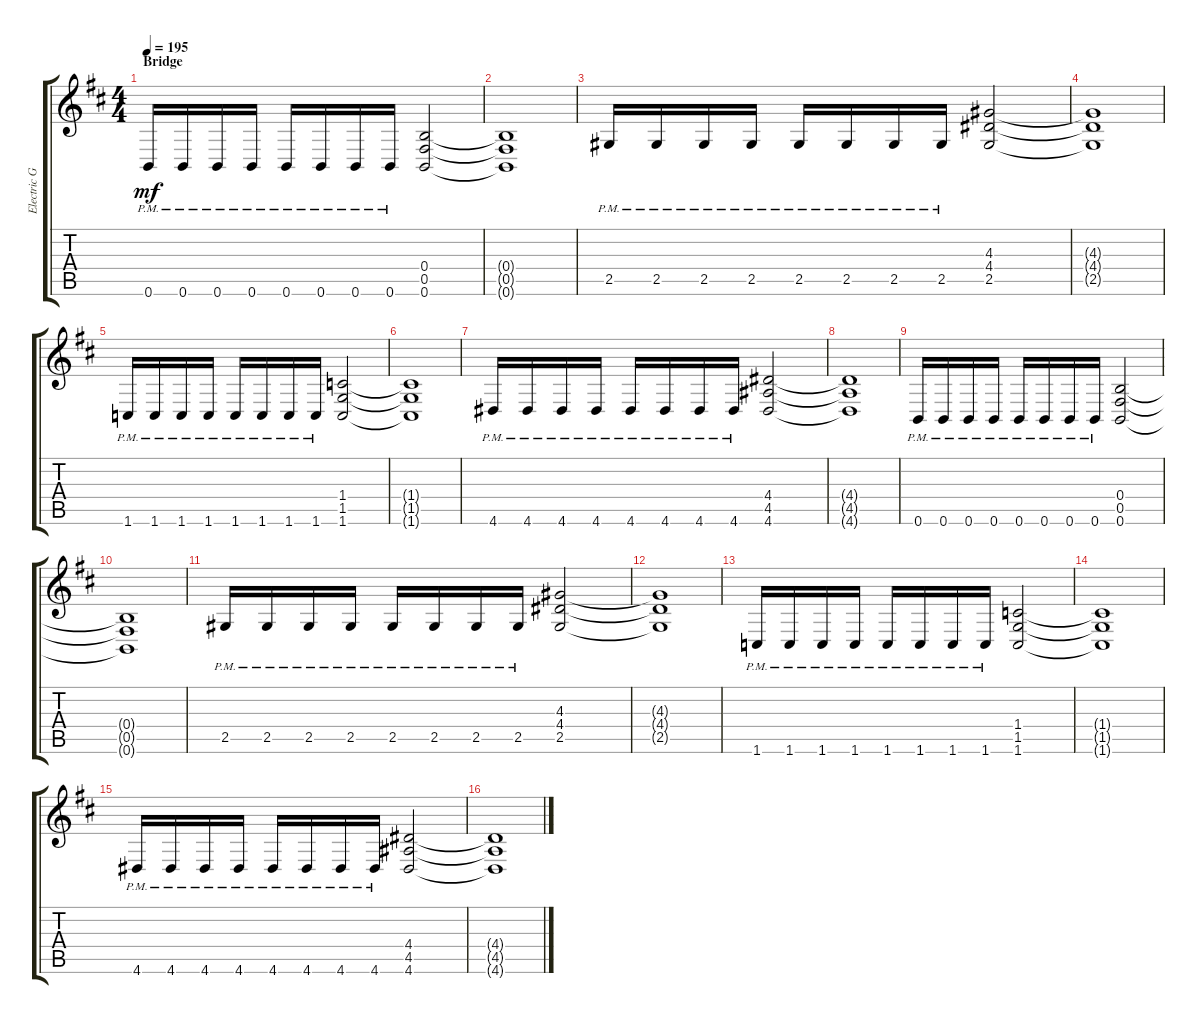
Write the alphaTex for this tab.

\track ("Electric Guitar 1" "Electric G") {instrument distortionguitar}
\staff {score tabs}
\tuning (Db4 Ab3 E3 B2 Gb2 B1) {hide}
\ts (4 4)
\section ("" "Bridge")
\tempo 195
\clef g2
\ks bminor
0.6{pm}.16{dy mf} 0.6{pm}.16 0.6{pm}.16 0.6{pm}.16 0.6{pm}.16 0.6{pm}.16 0.6{pm}.16 0.6{pm}.16 (0.4 0.5 0.6).2 |
(0.4{t} 0.5{t} 0.6{t}).1 |
2.5{pm}.16 2.5{pm}.16 2.5{pm}.16 2.5{pm}.16 2.5{pm}.16 2.5{pm}.16 2.5{pm}.16 2.5{pm}.16 (4.3 4.4 2.5).2 |
(4.3{t} 4.4{t} 2.5{t}).1 |
1.6{pm}.16 1.6{pm}.16 1.6{pm}.16 1.6{pm}.16 1.6{pm}.16 1.6{pm}.16 1.6{pm}.16 1.6{pm}.16 (1.4 1.5 1.6).2 |
(1.4{t} 1.5{t} 1.6{t}).1 |
4.6{pm}.16 4.6{pm}.16 4.6{pm}.16 4.6{pm}.16 4.6{pm}.16 4.6{pm}.16 4.6{pm}.16 4.6{pm}.16 (4.4 4.5 4.6).2 |
(4.4{t} 4.5{t} 4.6{t}).1 |
0.6{pm}.16 0.6{pm}.16 0.6{pm}.16 0.6{pm}.16 0.6{pm}.16 0.6{pm}.16 0.6{pm}.16 0.6{pm}.16 (0.4 0.5 0.6).2 |
(0.4{t} 0.5{t} 0.6{t}).1 |
2.5{pm}.16 2.5{pm}.16 2.5{pm}.16 2.5{pm}.16 2.5{pm}.16 2.5{pm}.16 2.5{pm}.16 2.5{pm}.16 (4.3 4.4 2.5).2 |
(4.3{t} 4.4{t} 2.5{t}).1 |
1.6{pm}.16 1.6{pm}.16 1.6{pm}.16 1.6{pm}.16 1.6{pm}.16 1.6{pm}.16 1.6{pm}.16 1.6{pm}.16 (1.4 1.5 1.6).2 |
(1.4{t} 1.5{t} 1.6{t}).1 |
4.6{pm}.16 4.6{pm}.16 4.6{pm}.16 4.6{pm}.16 4.6{pm}.16 4.6{pm}.16 4.6{pm}.16 4.6{pm}.16 (4.4 4.5 4.6).2 |
(4.4{t} 4.5{t} 4.6{t}).1
